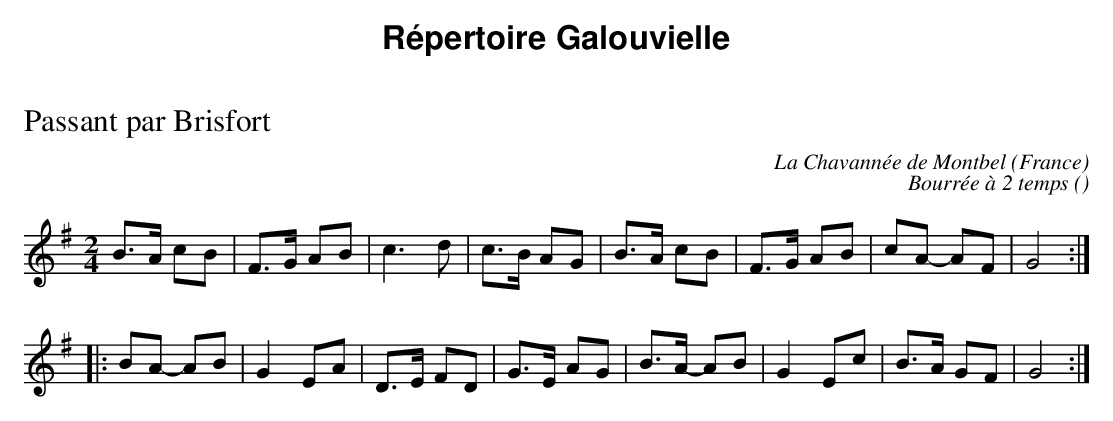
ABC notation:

X:1
T:Passant par Brisfort
O:France
C:La Chavannée de Montbel
M:2/4
L:1/16
K:G
B3A c2B2|F3G A2B2|c6d2|c3B A2G2|B3A c2B2|F3G A2B2|c2A2- A2F2|G8:|:
B2A2- A2B2|G4E2A2|D3E F2D2|G3E A2G2|B3A- A2B2|G4E2c2|B3A G2F2|G8:|
